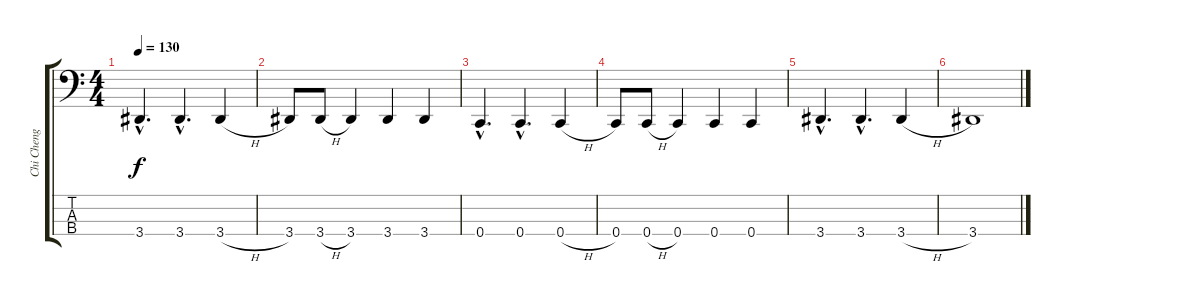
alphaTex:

\track ("Chi Cheng" "Chi Cheng") {instrument electricbassfinger}
\staff {score tabs}
\tuning (G2 D2 G1 C1) {hide}
\ts (4 4)
\tempo 130
\clef f4
\ks c
3.4{hac}.4{d dy f} 3.4{hac}.4{d} 3.4{h}.4 |
3.4.8 3.4{h}.8 3.4.4 3.4.4 3.4.4 |
0.4{hac}.4{d} 0.4{hac}.4{d} 0.4{h}.4 |
0.4.8 0.4{h}.8 0.4.4 0.4.4 0.4.4 |
3.4{hac}.4{d} 3.4{hac}.4{d} 3.4{h}.4 |
3.4.1
